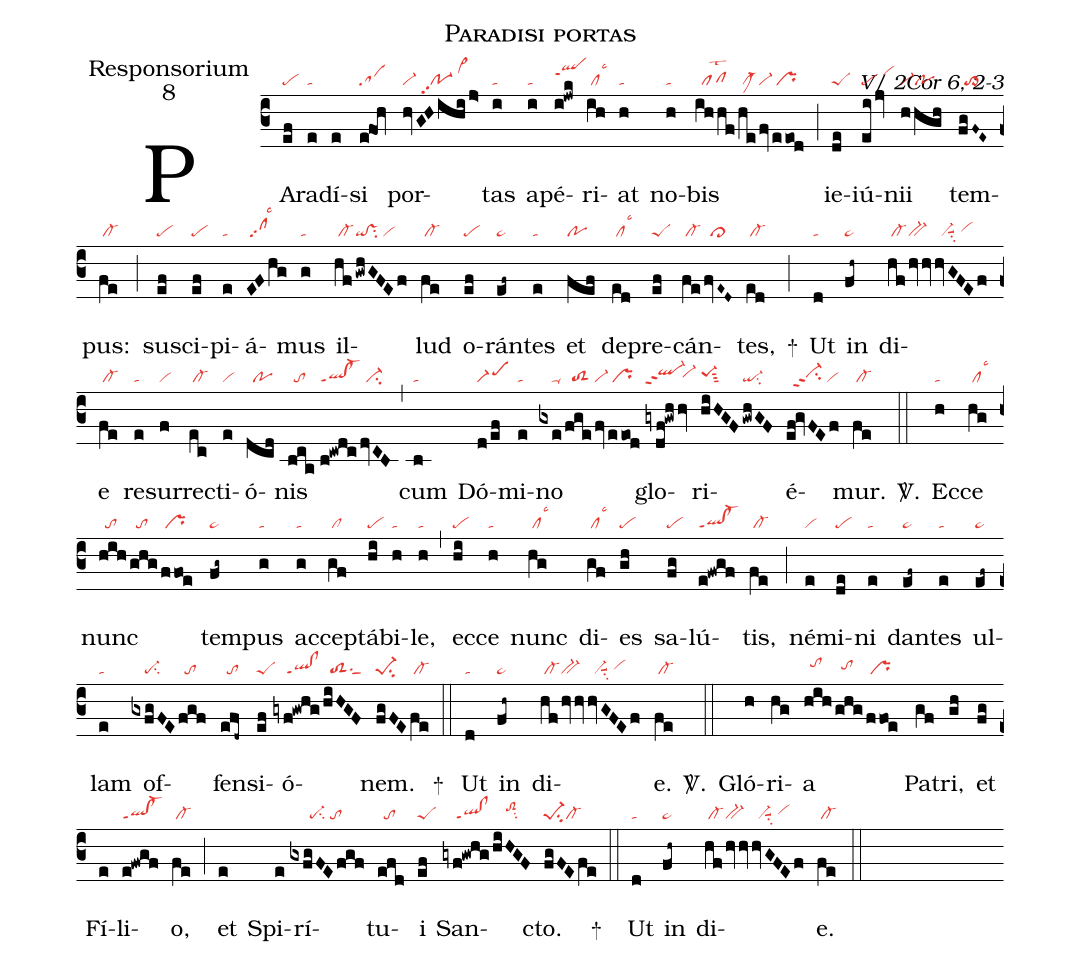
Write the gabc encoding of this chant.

name:Paradisi portas;
office-part:Responsorium;
mode:8;
commentary:V/ 2Cor 6, 2-3;
nabc-lines:1;
%%
(c3)
PA(ef|pe)ra(e|ta)dí(e)si(efOh|sa) por(hv|vi-|GHihi/j>|//po-1pp2/vi>hk)tas(i|ta) a(i|ta)pé(i!jwk|qlhjppt1)ri(ih|/cllsc3)at(h|ta) no(h|ta)bis(ihhf|//pflst2|/he|/clM-|/fv|vi-|/eeod|/pr) (;)
ie(de|peS)iú(ei/jv|pe/vihj)n{ii}(hhgh|vi-po) tem(fgF~E~|//to>)pus:(fe|/cl-) (;)
su(ef|pe)sci(ef|pe)pi(e|ta)á(EFhg|/sflsc3)mus(g|ta) il(hf|/cl-|!gwhGFEf|qi!vssu2/vi)lud(fe|/cl-) o(ef|pe)rán(ef~|pe~)tes(e|ta) et(fef|po) de(ed|/cllsc3)pre(ef|peS)cán(fe|/cl-|/fvE~D~|//cl>)tes,(ed|/cl-) +(;)
Ut(d|ta) in(fh~|pe~) di(hf|/cl-|/hvhv|bv-|hv/GFEf|//vi-suu1su2/vihh)e(fe|/cl-) re(e|ta)sur(f|vi)rec(ec|/cl-)ti(e|vi)ó(dcd|//po)nis(bca|//to|//b!cwdc|ql!cl-ppt1|/dvCB|//ci-) (,)
cum(b|ta) Dó(d/ef|scM1)mi(e|ta)no(gxe|////ta-|/fge|//toS2|/fv|vi-|/eeod|/pr) glo(gydf!gwhhv|ql-hippt2`vi-hh)ri(hiHGF|pe-1hhsut3|/gwhGF|qi-su2)é(ef!gvFEf|//vi-hhppt2su2/vi)mur.(fe|/cl-) <sp>V/</sp>.(::)
Ec(h|ta)ce(hg|/cllsc3) nunc(hih|//to|/ghg|//to|/ffoe|/pr) tem(fg~|pe~)pus(g|ta) ac(g|ta)cep(gf|/cl)tá(hi|pe)bi(h|ta)le,(h|ta) (,)
ec(hi|pe)ce(h|ta) nunc(hg|/cllsc3) di(gf|/cllsc3)es(gh|pe) sa(fg|pe)lú(e!fwgf|ql!cl-ppt1)tis,(fe|/cl-) (;)
né(e|vi)mi(de|pe)ni(e|ta) dan(ef~|pe~)tes(e|ta) ul(ef~|pe~)lam(e|ta) of(gxfgFE|////pe-su2|fgf|//to)fen(efd~|//to)si(ef|peS)ó(gyf!gwhg|////ql!clppt1|/hiHGF|//toS2su1sut1)nem.(fgFE|pe-1su2|fe|/cl-) +(::)
Ut(d|ta) in(fh~|pe~) di(hf|/cl-|/hvhv|bv-|hv/GFEf|//vi-suu1su2/vihh)e.(fe|/cl-) <sp>V/</sp>.(::)
Gló(h)ri(hg)a(hih|//tohi|/ghg|//tohh|/ffoe|/pr) Pa(gf)tri,(gh) et(fg) Fí(e)li(e!fwgf|ql!cl-ppt1)o,(fe|/cl-) (;)
et(e) Spi(e)rí(gxfgFEfgf|//////pe-su2/to)tu(efd|//to)i(ef|peS) San(gyf!gwhg|////ql!clppt1|/hiHGF|////toS2hisu2)cto.(fgFEfe|pe-1su2cl-) +(::)
Ut(d|ta) in(fh~|pe~) di(hf|/cl-|/hvhv|bv-|hv/GFEf|//vi-suu1su2/vihh)e.(fe|/cl-) (::)
